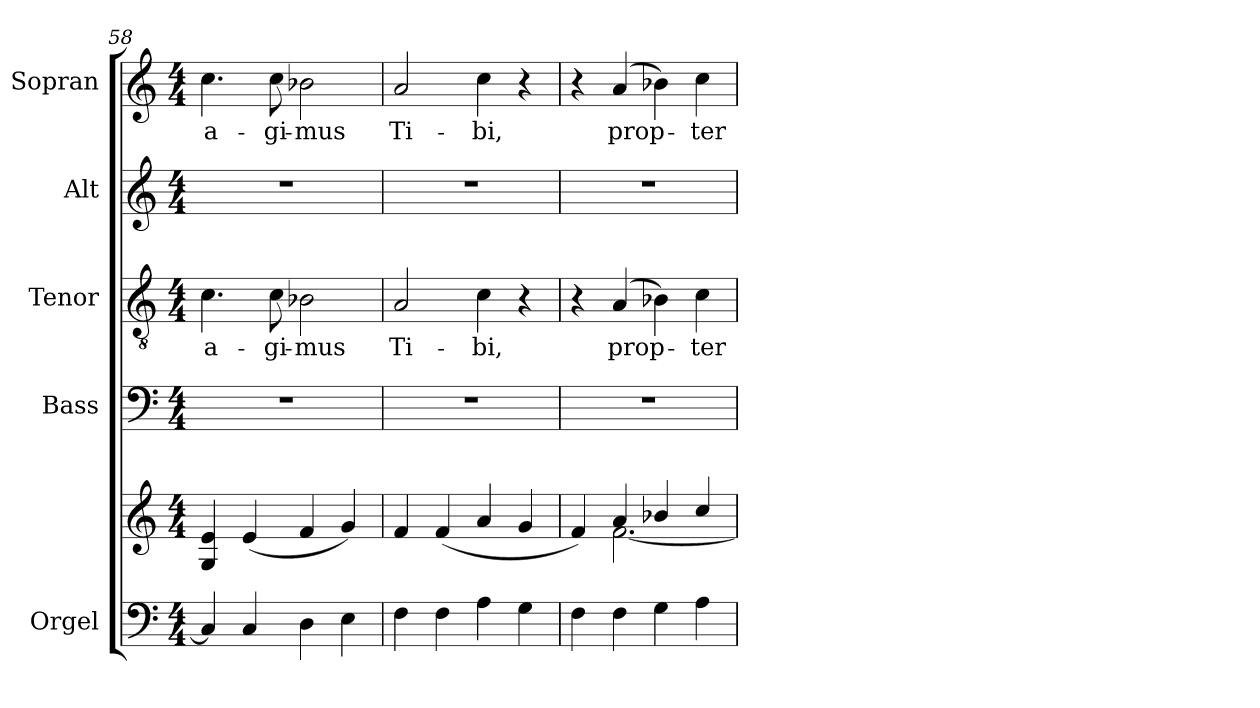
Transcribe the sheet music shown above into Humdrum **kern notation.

**kern	**kern	**kern	**kern	**text	**kern	**kern	**text
*part5	*part5	*part4	*part3	*part3	*part2	*part1	*part1
*staff6	*staff5	*staff4	*staff3	*staff3	*staff2	*staff1	*staff1
*I"Orgel	*	*I"Bass	*I"Tenor	*	*I"Alt	*I"Sopran	*
*I'Org.	*	*I'B.	*I'T.	*	*I'A.	*I'S.	*
*clefF4	*clefG2	*clefF4	*clefGv2	*	*clefG2	*clefG2	*
*k[]	*k[]	*k[]	*k[]	*	*k[]	*k[]	*
*C:	*C:	*C:	*C:	*	*C:	*C:	*
*M4/4	*M4/4	*M4/4	*M4/4	*	*M4/4	*M4/4	*
=58	=58	=58	=58	=58	=58	=58	=58
!	!	!	!	!LO:LY:b	!	!	!LO:LY:b
4C/]	4G/ 4e/	1r	4.c\	a-	1r	4.cc\	a-
4C/	(<4e/	.	.	.	.	.	.
!	!	!	!	!LO:LY:b	!	!	!LO:LY:b
.	.	.	8c\	-gi-	.	8cc\	-gi-
!	!	!	!	!LO:LY:b	!	!	!LO:LY:b
4D\	4f/	.	2B-X\	-mus	.	2b-X\	-mus
4E\	4g/)	.	.	.	.	.	.
!!LO:PB:g=z
=59	=59	=59	=59	=59	=59	=59	=59
!	!	!	!	!LO:LY:b	!	!	!LO:LY:b
4F\	4f/	1r	2A/	Ti-	1r	2a/	Ti-
4F\	(<4f/	.	.	.	.	.	.
!	!	!	!	!LO:LY:b	!	!	!LO:LY:b
4A\	4a/	.	4c\	-bi,	.	4cc\	-bi,
4G\	4g/	.	4r	.	.	4r	.
=60	=60	=60	=60	=60	=60	=60	=60
*	*^	*	*	*	*	*	*
4F\	4f/)	4ryy	1r	4r	.	1r	4r	.
!	!	!	!	!	!LO:LY:b	!	!	!LO:LY:b
4F\	4a/	[<2.f\	.	(4A/	prop-	.	(4a/	prop-
4G\	4b-X/	.	.	4B-X\)	.	.	4b-X\)	.
!	!	!	!	!	!LO:LY:b	!	!	!LO:LY:b
4A\	4cc/	.	.	4c\	-ter	.	4cc\	-ter
*	*v	*v	*	*	*	*	*	*
=	=	=	=	=	=	=	=
*-	*-	*-	*-	*-	*-	*-	*-
